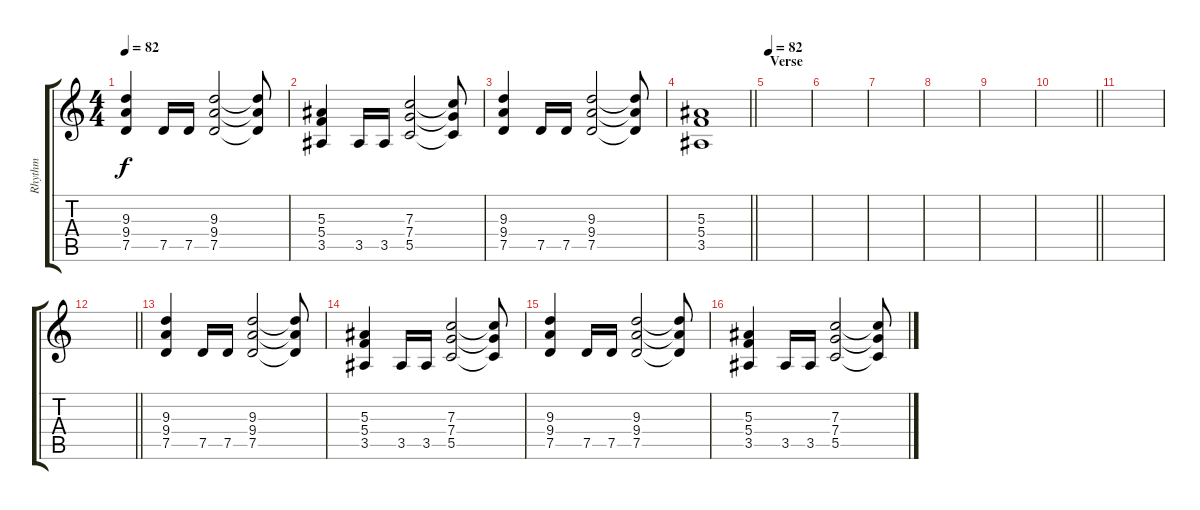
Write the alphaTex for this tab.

\track ("Rhythm" "Rhythm") {instrument distortionguitar}
\staff {score tabs}
\tuning (D4 A3 F3 C3 G2 D2) {hide}
\ts (4 4)
\tempo 82
\clef g2
\ks c
(9.3 9.4 7.5).4{dy f} 7.5.16 7.5.16 (9.3 9.4 7.5).2 (9.3{t} 9.4{t} 7.5{t}).8 |
(5.3 5.4 3.5).4 3.5.16 3.5.16 (7.3 7.4 5.5).2 (7.3{t} 7.4{t} 5.5{t}).8 |
(9.3 9.4 7.5).4 7.5.16 7.5.16 (9.3 9.4 7.5).2 (9.3{t} 9.4{t} 7.5{t}).8 |
\barLineRight lightlight
(5.3 5.4 3.5).1 |
\section ("" "Verse")
\tempo 82
|
|
|
|
|
\barLineRight lightlight
|
|
\barLineRight lightlight
|
(9.3 9.4 7.5).4 7.5.16 7.5.16 (9.3 9.4 7.5).2 (9.3{t} 9.4{t} 7.5{t}).8 |
(5.3 5.4 3.5).4 3.5.16 3.5.16 (7.3 7.4 5.5).2 (7.3{t} 7.4{t} 5.5{t}).8 |
(9.3 9.4 7.5).4 7.5.16 7.5.16 (9.3 9.4 7.5).2 (9.3{t} 9.4{t} 7.5{t}).8 |
(5.3 5.4 3.5).4 3.5.16 3.5.16 (7.3 7.4 5.5).2 (7.3{t} 7.4{t} 5.5{t}).8
